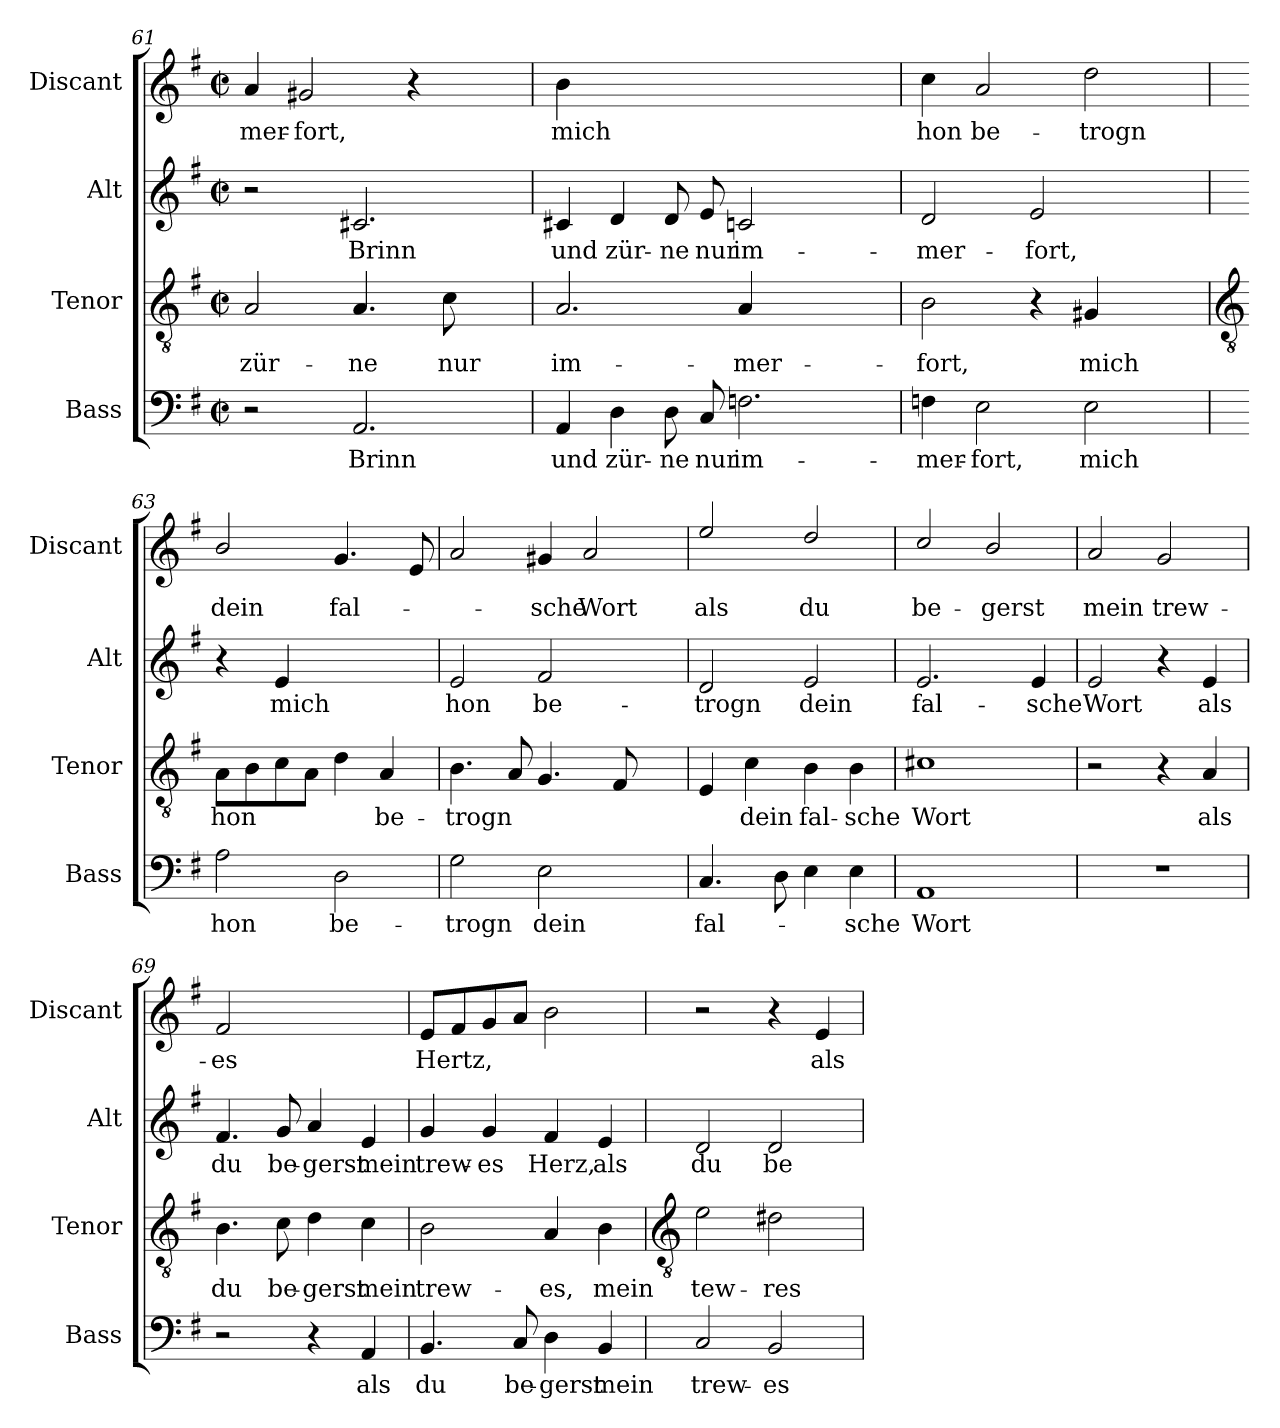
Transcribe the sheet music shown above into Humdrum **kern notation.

**kern	**text	**kern	**text	**kern	**text	**kern	**text
*part4	*part4	*part3	*part3	*part2	*part2	*part1	*part1
*staff4	*staff4	*staff3	*staff3	*staff2	*staff2	*staff1	*staff1
*I"Bass	*	*I"Tenor	*	*I"Alt	*	*I"Discant	*
*I'Bass	*	*I'Tenor	*	*I'Alt	*	*I'Discant	*
*clefF4	*	*clefGv2	*	*clefG2	*	*clefG2	*
*k[f#]	*	*k[f#]	*	*k[f#]	*	*k[f#]	*
*G:	*	*G:	*	*G:	*	*G:	*
*M2/2	*	*M2/2	*	*M2/2	*	*M2/2	*
*met(c|)	*	*met(c|)	*	*met(c|)	*	*met(c|)	*
=61	=61	=61	=61	=61	=61	=61	=61
!	!	!	!LO:LY:b	!	!	!	!LO:LY:b
*	*	*	*	*	*	*^	*
2r	.	2A	zür-	2r	.	4a	4ryy	-mer-
!	!	!	!	!	!	!	!	!LO:LY:b
.	.	.	.	.	.	2g#X	1ryy	-fort,
!	!LO:LY:b	!	!LO:LY:b	!	!LO:LY:b	!	!	!
2.AA	Brinn	4.A	-ne	2.c#X	Brinn	.	.	.
.	.	.	.	.	.	4r	.	.
!	!	!	!LO:LY:b	!	!	!	!	!
.	.	8c	nur	.	.	.	.	.
.	.	4ryy	.	.	.	4ryy	.	.
=62	=62	=62	=62	=62	=62	=62	=62	=62
!	!LO:LY:b	!	!LO:LY:b	!	!LO:LY:b	!	!	!LO:LY:b
4AA	und	2.A	im-	4c#	und	4b	1ryy	mich
!	!LO:LY:b	!	!	!	!LO:LY:b	!	!	!
4D	zür-	.	.	4d	zür-	1ryy	.	.
!	!LO:LY:b	!	!	!	!LO:LY:b	!	!	!
8D	-ne	.	.	8d	-ne	.	.	.
!	!LO:LY:b	!	!	!	!LO:LY:b	!	!	!
8C	nur	.	.	8e	nur	.	.	.
!	!LO:LY:b	!	!LO:LY:b	!	!LO:LY:b	!	!	!
2.Fn	im-	4A	-mer-	2cn	im-	.	.	.
.	.	2ryy	.	.	.	.	4ryy	.
.	.	.	.	4ryy	.	4ryy	4ryy	.
!!LO:LB:g=z	!!
=63	=63	=63	=63	=63	=63	=63	=63	=63
!	!LO:LY:b	!	!LO:LY:b	!	!LO:LY:b	!	!	!LO:LY:b
4Fn	-mer-	2B	-fort,	2d	-mer-	4cc	2ryy	hon
!	!LO:LY:b	!	!	!	!	!	!	!LO:LY:b
2E	-fort,	.	.	.	.	2a	.	be-
!	!	!	!	!	!LO:LY:b	!	!	!
.	.	4r	.	2e	-fort,	.	4ryy	.
!	!LO:LY:b	!	!LO:LY:b	!	!	!	!	!LO:LY:b
2E	mich	4G#X	mich	.	.	2dd	8ryy	-trogn
.	.	.	.	.	.	.	8ryy	.
.	.	4ryy	.	4ryy	.	.	4ryy	.
!!LO:LB:g=z	!!
=63	=63	=63	=63	=63	=63	=63	=63	=63
*	*	*clefGv2	*	*	*	*	*	*
!	!LO:LY:b	!	!LO:LY:b	!	!	!	!	!LO:LY:b
2A	hon	8AL	hon	4r	.	2b	1ryy	dein
.	.	8B	.	.	.	.	.	.
!	!	!	!	!	!LO:LY:b	!	!	!
.	.	8c	.	4e	mich	.	.	.
.	.	8AJ	.	.	.	.	.	.
!	!LO:LY:b	!	!	!	!	!	!	!LO:LY:b
2D	be-	4d	.	2ryy	.	4.g	.	fal-
!	!	!	!LO:LY:b	!	!	!	!	!
.	.	4A	be-	.	.	.	.	.
.	.	.	.	.	.	8e	.	.
!!LO:LB:g=z	!!
=65	=65	=65	=65	=65	=65	=65	=65	=65
!	!LO:LY:b	!	!LO:LY:b	!	!LO:LY:b	!	!	!
2G	-trogn	4.B	-trogn	2e	hon	2a	1ryy	.
.	.	8A	.	.	.	.	.	.
!	!LO:LY:b	!	!	!	!LO:LY:b	!	!	!LO:LY:b
2E	dein	4.G	.	2f#	be-	4g#X	.	-sche
!	!	!	!	!	!	!	!	!LO:LY:b
.	.	.	.	.	.	2a	.	Wort
.	.	8F#	.	.	.	.	.	.
4ryy	.	4ryy	.	4ryy	.	.	4ryy	.
=66	=66	=66	=66	=66	=66	=66	=66	=66
!	!LO:LY:b	!	!	!	!LO:LY:b	!	!	!LO:LY:b
4.C	fal-	4E	.	2d	-trogn	2ee	1ryy	als
!	!	!	!LO:LY:b	!	!	!	!	!
.	.	4c	dein	.	.	.	.	.
8D	.	.	.	.	.	.	.	.
!	!	!	!LO:LY:b	!	!LO:LY:b	!	!	!LO:LY:b
4E	.	4B	fal-	2e	dein	2dd	.	du
!	!LO:LY:b	!	!LO:LY:b	!	!	!	!	!
4E	-sche	4B	-sche	.	.	.	.	.
=67	=67	=67	=67	=67	=67	=67	=67	=67
!	!LO:LY:b	!	!LO:LY:b	!	!LO:LY:b	!	!	!LO:LY:b
1AA	Wort	1c#X	Wort	2.e	fal-	2cc	1ryy	be-
!	!	!	!	!	!	!	!	!LO:LY:b
.	.	.	.	.	.	2b	.	-gerst
!	!	!	!	!	!LO:LY:b	!	!	!
.	.	.	.	4e	-sche	.	.	.
=68	=68	=68	=68	=68	=68	=68	=68	=68
!	!	!	!	!	!LO:LY:b	!	!	!LO:LY:b
1r	.	2r	.	2e	Wort	2a	1ryy	mein
!	!	!	!	!	!	!	!	!LO:LY:b
.	.	4r	.	4r	.	2g	.	trew-
!	!	!	!LO:LY:b	!	!LO:LY:b	!	!	!
.	.	4A	als	4e	als	.	.	.
=69	=69	=69	=69	=69	=69	=69	=69	=69
!	!	!	!LO:LY:b	!	!LO:LY:b	!	!	!LO:LY:b
2r	.	4.B	du	4.f#	du	2f#	2ryy	-es
!	!	!	!LO:LY:b	!	!LO:LY:b	!	!	!
.	.	8c	be-	8g	be-	.	.	.
!	!	!	!LO:LY:b	!	!LO:LY:b	!	!	!
4r	.	4d	-gerst	4a	-gerst	2ryy	2ryy	.
!	!LO:LY:b	!	!LO:LY:b	!	!LO:LY:b	!	!	!
4AA	als	4c	mein	4e	mein	.	.	.
*	*	*	*	*	*	*v	*v	*
!!LO:LB:g=z
=70	=70	=70	=70	=70	=70	=70	=70
!	!LO:LY:b	!	!LO:LY:b	!	!LO:LY:b	!	!LO:LY:b
4.BB	du	2B	trew-	4g	trew-	8eL	Hertz,
.	.	.	.	.	.	8f#	.
!	!	!	!	!	!LO:LY:b	!	!
.	.	.	.	4g	-es	8g	.
!	!LO:LY:b	!	!	!	!	!	!
8C	be-	.	.	.	.	8aJ	.
!	!LO:LY:b	!	!LO:LY:b	!	!LO:LY:b	!	!
4D	-gerst	4A	-es,	4f#	Herz,	2b	.
!	!LO:LY:b	!	!LO:LY:b	!	!LO:LY:b	!	!
4BB	mein	4B	mein	4e	als	.	.
!!LO:LB:g=z
=71	=71	=71	=71	=71	=71	=71	=71
*	*	*clefGv2	*	*	*	*	*
!	!LO:LY:b	!	!LO:LY:b	!	!LO:LY:b	!	!
2C	trew-	2e	tew-	2d	du	2r	.
!	!LO:LY:b	!	!LO:LY:b	!	!LO:LY:b	!	!
2BB	-es	2d#X	-res	2d	be-	4r	.
!	!	!	!	!	!	!	!LO:LY:b
.	.	.	.	.	.	4e	als
=	=	=	=	=	=	=	=
*-	*-	*-	*-	*-	*-	*-	*-
